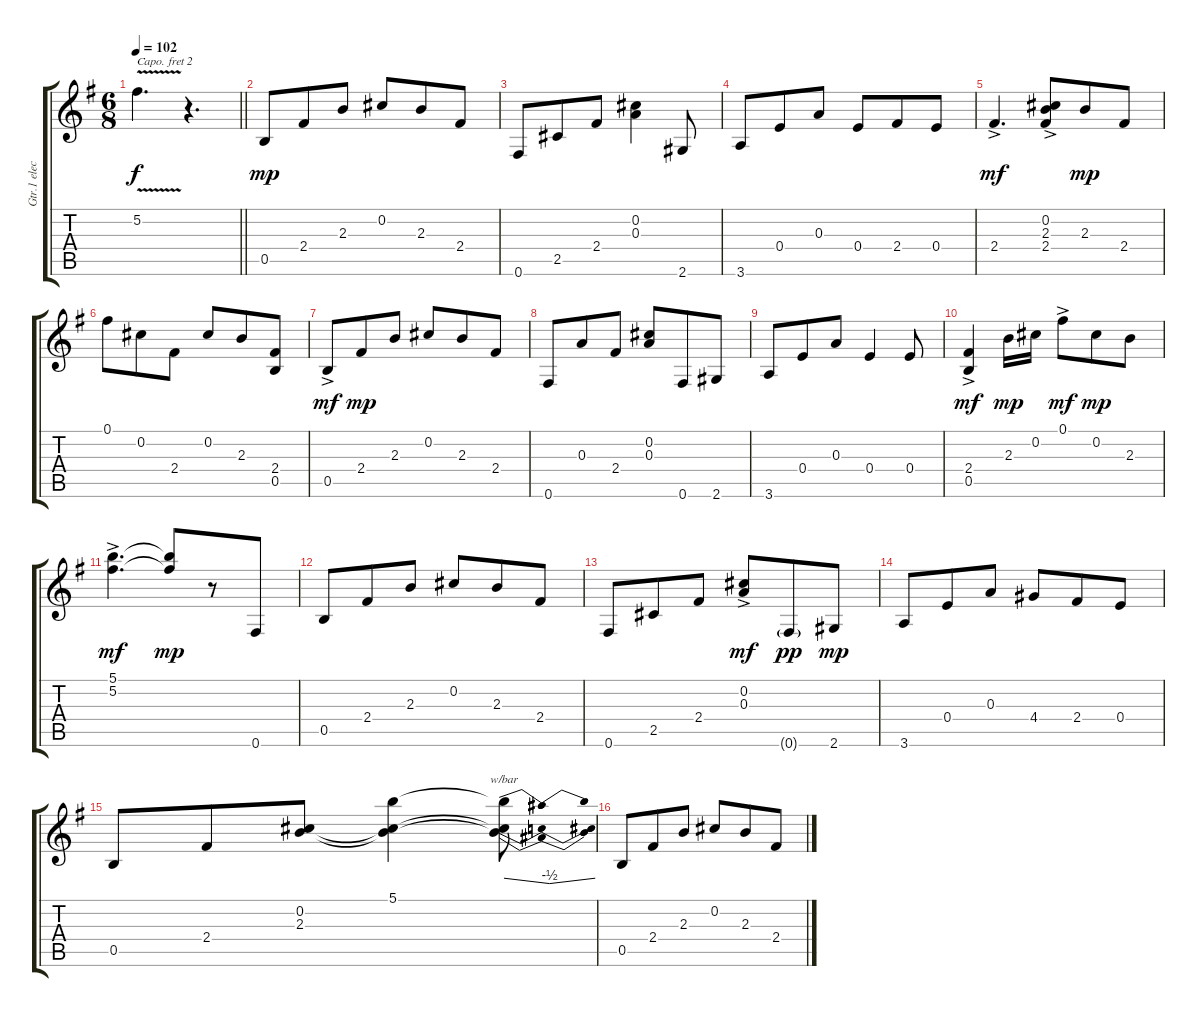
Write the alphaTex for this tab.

\track ("Gtr.1 electric w/distortion" "Gtr.1 elec") {instrument distortionguitar}
\staff {score tabs}
\capo 2
\tuning (E4 B3 G3 D3 A2 E2) {hide}
\ts (6 8)
\tempo 102
\clef g2
\barLineRight lightlight
\ks g
5.2{v t}.4{d dy f} r.4{d} |
0.5.8{dy mp} 2.4.8 2.3.8 0.2.8 2.3.8 2.4.8 |
0.6.8 2.5.8 2.4.8 (0.2 0.3).4 2.6.8 |
3.6.8 0.4.8 0.3.8 0.4.8 2.4.8 0.4.8 |
2.4{ac}.4{d dy mf} (0.2{ac} 2.3{ac} 2.4{ac}).8 2.3.8{dy mp} 2.4.8 |
0.1.8 0.2.8 2.4.8 0.2.8 2.3.8 (2.4 0.5).8 |
0.5{ac}.8{dy mf} 2.4.8{dy mp} 2.3.8 0.2.8 2.3.8 2.4.8 |
0.6.8 0.3.8 2.4.8 (0.2 0.3).8 0.6.8 2.6.8 |
3.6.8 0.4.8 0.3.8 0.4.4 0.4.8 |
(2.4{ac} 0.5{ac}).4{dy mf} 2.3.16{dy mp} 0.2.16 0.1{ac}.8{dy mf} 0.2.8{dy mp} 2.3.8 |
(5.1{ac} 5.2{ac}).4{d dy mf} (5.1{t} 5.2{t}).8{dy mp} r.8 0.6.8 |
0.5.8 2.4.8 2.3.8 0.2.8 2.3.8 2.4.8 |
0.6.8 2.5.8 2.4.8 (0.2{ac} 0.3{ac}).8{dy mf} 0.6{g}.8{dy pp} 2.6.8{dy mp} |
3.6.8 0.4.8 0.3.8 4.4.8 2.4.8 0.4.8 |
0.5.8 2.4.8 (0.2 2.3).8 (5.1 0.2{t} 2.3{t}).4 (5.1{t} 0.2{t} 2.3{t}).8{tbe (dip default 0 0 30 -2 60 0)} |
0.5.8 2.4.8 2.3.8 0.2.8 2.3.8 2.4.8
